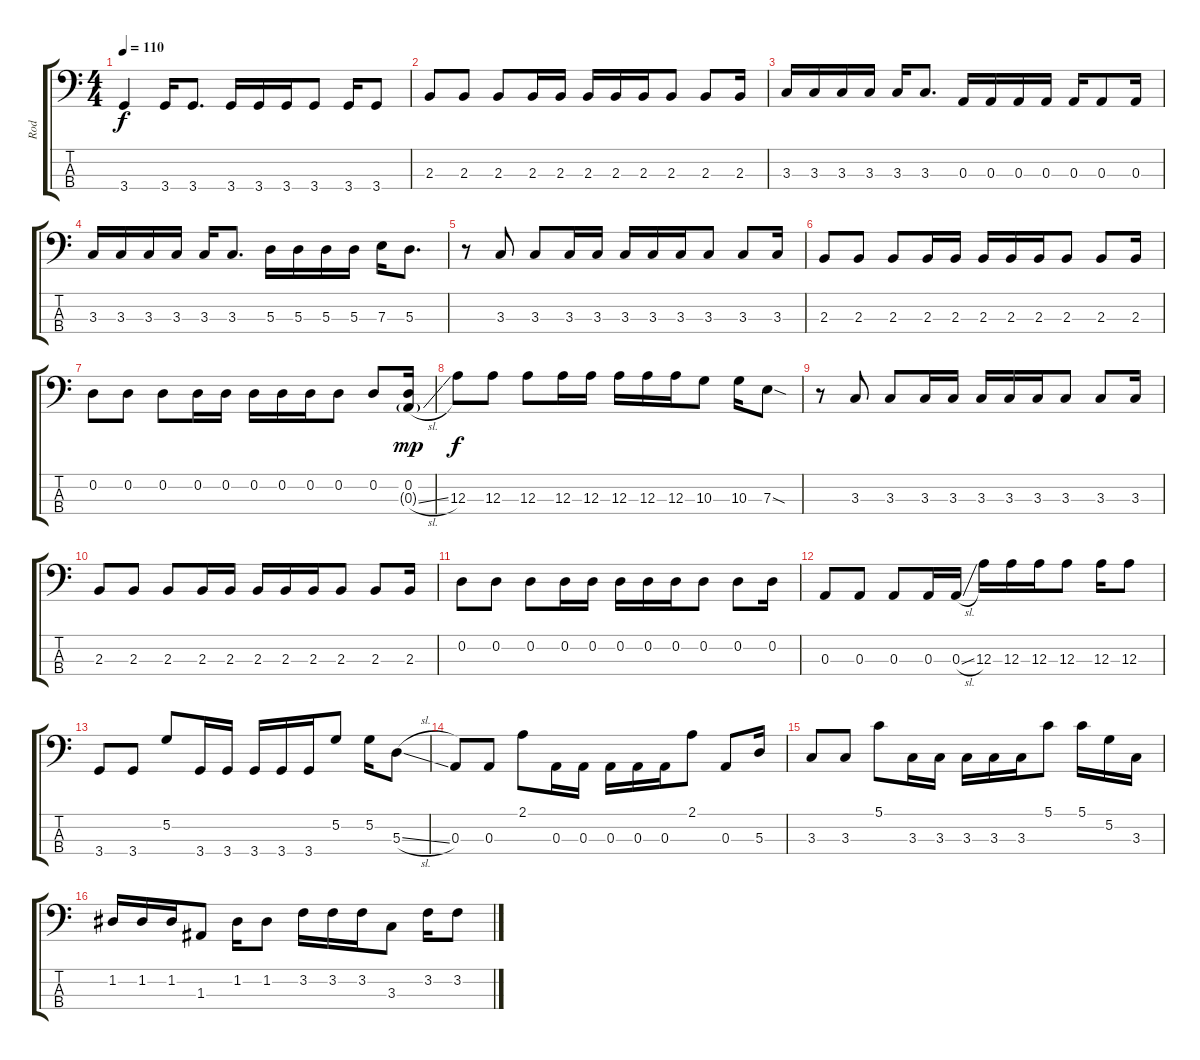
\track ("Rod" "Rod") {instrument electricbasspick}
\staff {score tabs}
\tuning (G2 D2 A1 E1) {hide}
\ts (4 4)
\tempo 110
\clef f4
\ks c
3.4.4{dy f} 3.4.16 3.4.8{d} 3.4.16 3.4.16 3.4.16 3.4.8 3.4.16 3.4.8 |
2.3.8 2.3.8 2.3.8 2.3.16 2.3.16 2.3.16 2.3.16 2.3.16 2.3.8 2.3.8 2.3.16 |
3.3.16 3.3.16 3.3.16 3.3.16 3.3.16 3.3.8{d} 0.3.16 0.3.16 0.3.16 0.3.16 0.3.16 0.3.8 0.3.16 |
3.3.16 3.3.16 3.3.16 3.3.16 3.3.16 3.3.8{d} 5.3.16 5.3.16 5.3.16 5.3.16 7.3.16 5.3.8{d} |
r.8 3.3.8 3.3.8 3.3.16 3.3.16 3.3.16 3.3.16 3.3.16 3.3.8 3.3.8 3.3.16 |
2.3.8 2.3.8 2.3.8 2.3.16 2.3.16 2.3.16 2.3.16 2.3.16 2.3.8 2.3.8 2.3.16 |
0.2.8 0.2.8 0.2.8 0.2.16 0.2.16 0.2.16 0.2.16 0.2.16 0.2.8 0.2.8 (0.2 0.3{sl g}).16{dy mp} |
12.3.8{dy f} 12.3.8 12.3.8 12.3.16 12.3.16 12.3.16 12.3.16 12.3.16 10.3.8 10.3.16 7.3{sod}.8 |
r.8 3.3.8 3.3.8 3.3.16 3.3.16 3.3.16 3.3.16 3.3.16 3.3.8 3.3.8 3.3.16 |
2.3.8 2.3.8 2.3.8 2.3.16 2.3.16 2.3.16 2.3.16 2.3.16 2.3.8 2.3.8 2.3.16 |
0.2.8 0.2.8 0.2.8 0.2.16 0.2.16 0.2.16 0.2.16 0.2.16 0.2.8 0.2.8 0.2.16 |
0.3.8 0.3.8 0.3.8 0.3.16 0.3{sl}.16 12.3.16 12.3.16 12.3.16 12.3.8 12.3.16 12.3.8 |
3.4.8 3.4.8 5.2.8 3.4.16 3.4.16 3.4.16 3.4.16 3.4.16 5.2.8 5.2.16 5.3{sl}.8 |
0.3.8 0.3.8 2.1.8 0.3.16 0.3.16 0.3.16 0.3.16 0.3.16 2.1.8 0.3.8 5.3.16 |
3.3.8 3.3.8 5.1.8 3.3.16 3.3.16 3.3.16 3.3.16 3.3.16 5.1.8 5.1.16 5.2.16 3.3.16 |
1.2.16 1.2.16 1.2.16 1.3.8 1.2.16 1.2.8 3.2.16 3.2.16 3.2.16 3.3.8 3.2.16 3.2.8
